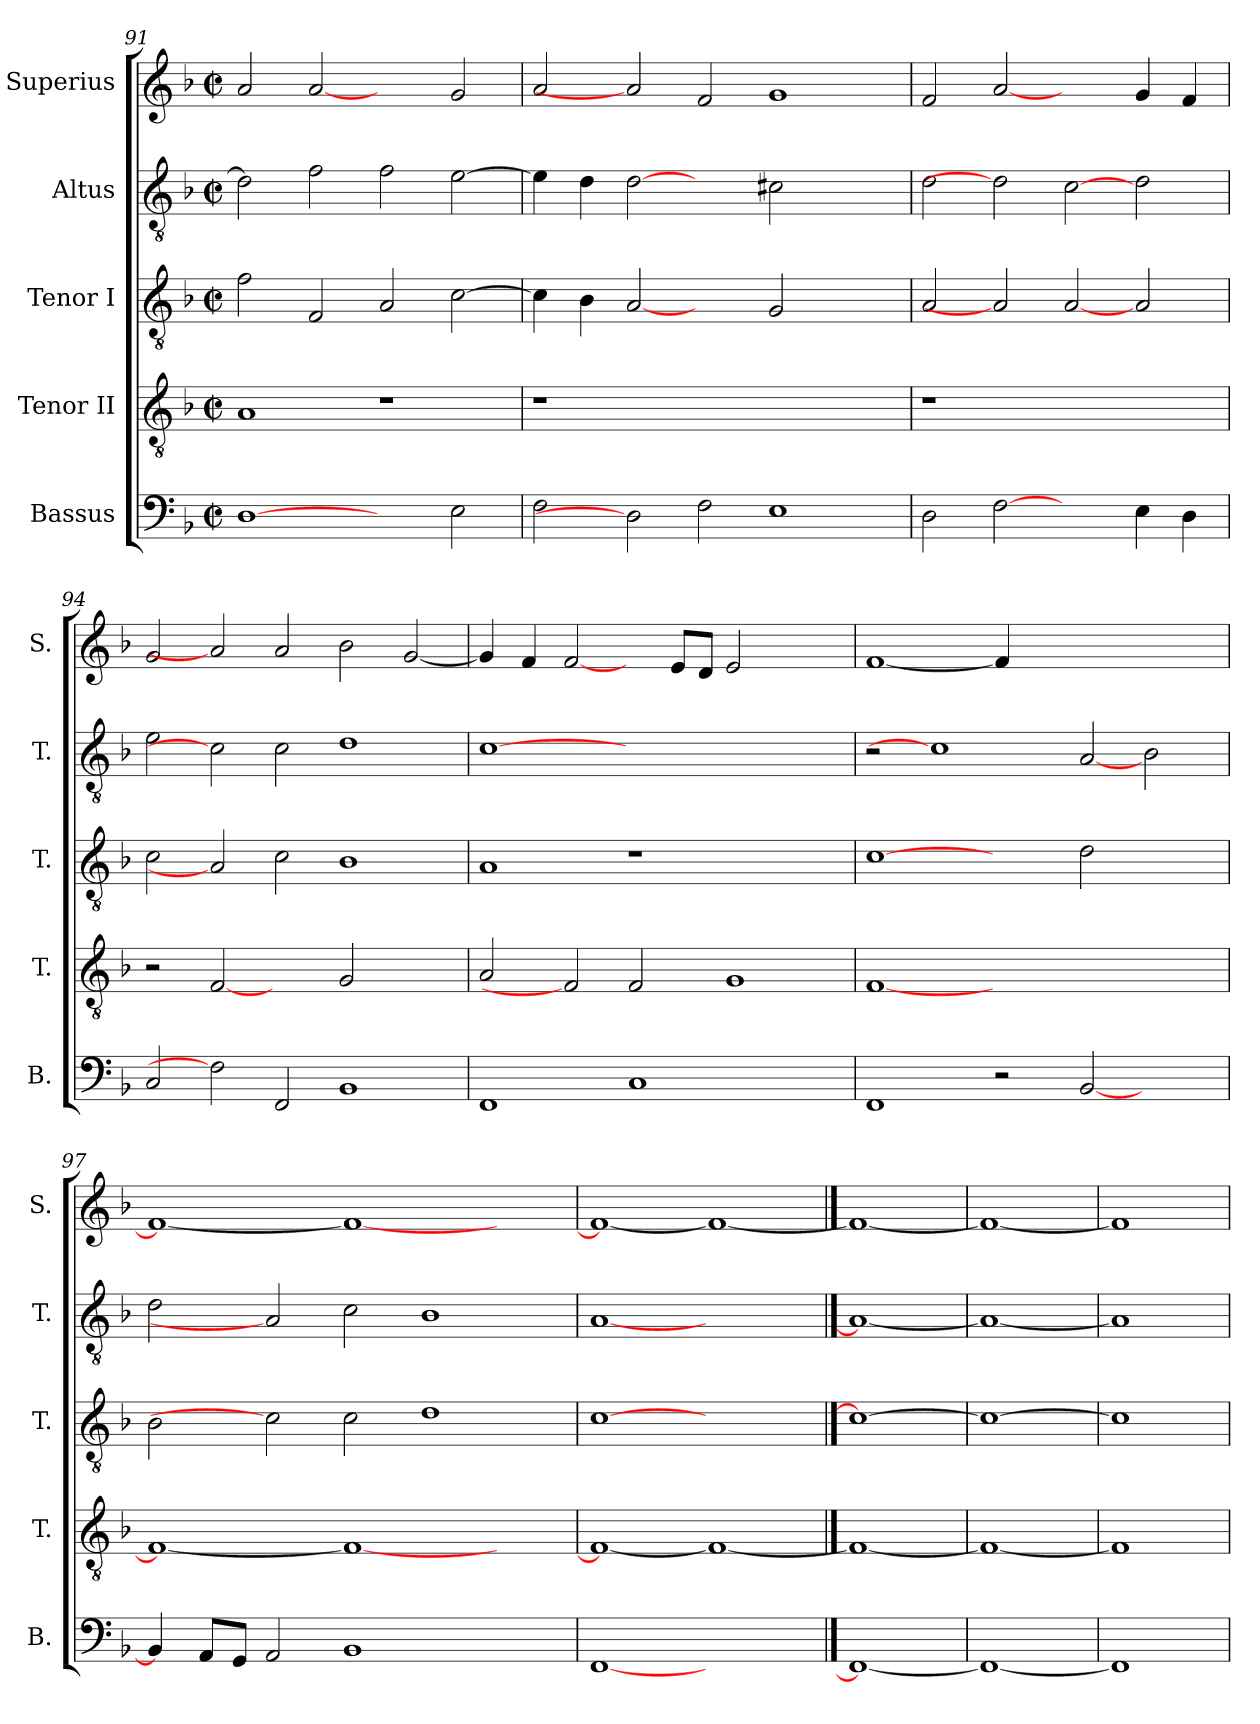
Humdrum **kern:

**kern	**kern	**kern	**kern	**kern
*part5	*part4	*part3	*part2	*part1
*staff5	*staff4	*staff3	*staff2	*staff1
*I"Bassus	*I"Tenor II	*I"Tenor I	*I"Altus	*I"Superius
*I'B.	*I'T.	*I'T.	*I'T.	*I'S.
*clefF4	*clefGv2	*clefGv2	*clefGv2	*clefG2
*	*ITrd7c12	*ITrd7c12	*ITrd7c12	*
*k[b-]	*k[b-]	*k[b-]	*k[b-]	*k[b-]
*F:	*F:	*F:	*F:	*F:
*M2/2	*M2/2	*M2/2	*M2/2	*M2/2
*met(c|)	*met(c|)	*met(c|)	*met(c|)	*met(c|)
=91	=91	=91	=91	=91
[1Di	1AAi	2Fi\	2Di\]	2ai/
.	.	2FFi/	2Fi\	[2ai
2ryy	1r	2AAi/	2Fi\	2ryy
2Ei\	.	[>2Ci\	[>2Ei\	2gi/
!!LO:LB:g=z
=92	=92	=92	=92	=92
!	!LO:N:vis=1	!	!	!
2Fi\	1r	4Ci\]	4Ei\]	2ai/
.	.	4BB-i\	4Di\	.
2Di]	.	[2AAi	[2Di	2ai]
2Fi\	1.ryy	2ryy	2ryy	2fi/
1Ei	.	2GGi/	2C#Xi\	1gi
.	.	2ryy	2ryy	.
=93	=93	=93	=93	=93
!	!LO:N:vis=1	!	!	!
2Di\	1r	2AAi/	2Di\	2fi/
[2Fi	.	2AAi]	2Di]	[2ai
2ryy	1ryy	[2AAi	[2Ci	2ryy
4Ei\	.	2AAi/	2Di\	4gi/
4Di\	.	.	.	4fi/
=94	=94	=94	=94	=94
2Ci/	2r	2Ci\	2Ei\	2gi/
2Fi]	[2FFi	2AAi]	2Ci]	2ai]
2FFi/	2ryy	2Ci\	2Ci\	2ai/
1BB-i	2GGi/	1BB-i	1Di	2b-i\
.	2ryy	.	.	[<2gi/
=95	=95	=95	=95	=95
1FFi	2AAi/	1AAi	[1Ci	4gi/]
.	.	.	.	4fi/
.	2FFi]	.	.	[2fi/
1Ci	2FFi/	1r	1.ryy	4ryy
.	.	.	.	8ei/L
.	.	.	.	8di/J
.	1GGi	.	.	2ei/
2ryy	.	2ryy	.	2ryy
=96	=96	=96	=96	=96
1FFi	[>1FFi	[1Ci	2r	[>1fi
.	.	.	1Ci]	.
2r	1.ryy	2ryy	.	4fi/]
.	.	.	.	1ryy
[<2BB-i/	.	2Di\	[2AAi	.
2ryy	.	2ryy	2BB-i\	.
.	.	.	.	4ryy
=97	=97	=97	=97	=97
4BB-i/]	1FFi_>	2BB-i\	2Di\	1fi_>
8AAi/L	.	.	.	.
8GGi/J	.	.	.	.
2AAi/	.	2Ci]	2AAi]	.
1BB-i	1FFi_	2Ci\	2Ci\	1fi_
.	.	1Di	1BB-i	.
2ryy	2ryy	.	.	2ryy
=98	=98	=98	=98	=98
[1FFi	1FFi_>	[1Ci	[1AAi	1fi_>
1ryy	1FFi_	1ryy	1ryy	1fi_
==99	==99	==99	==99	==99
1FFi_	1FFi_	1Ci_	1AAi_	1fi_
=100	=100	=100	=100	=100
1FFi_	1FFi_	1Ci_	1AAi_	1fi_
=101	=101	=101	=101	=101
1FFi]	1FFi]	1Ci]	1AAi]	1fi]
=	=	=	=	=
*-	*-	*-	*-	*-
